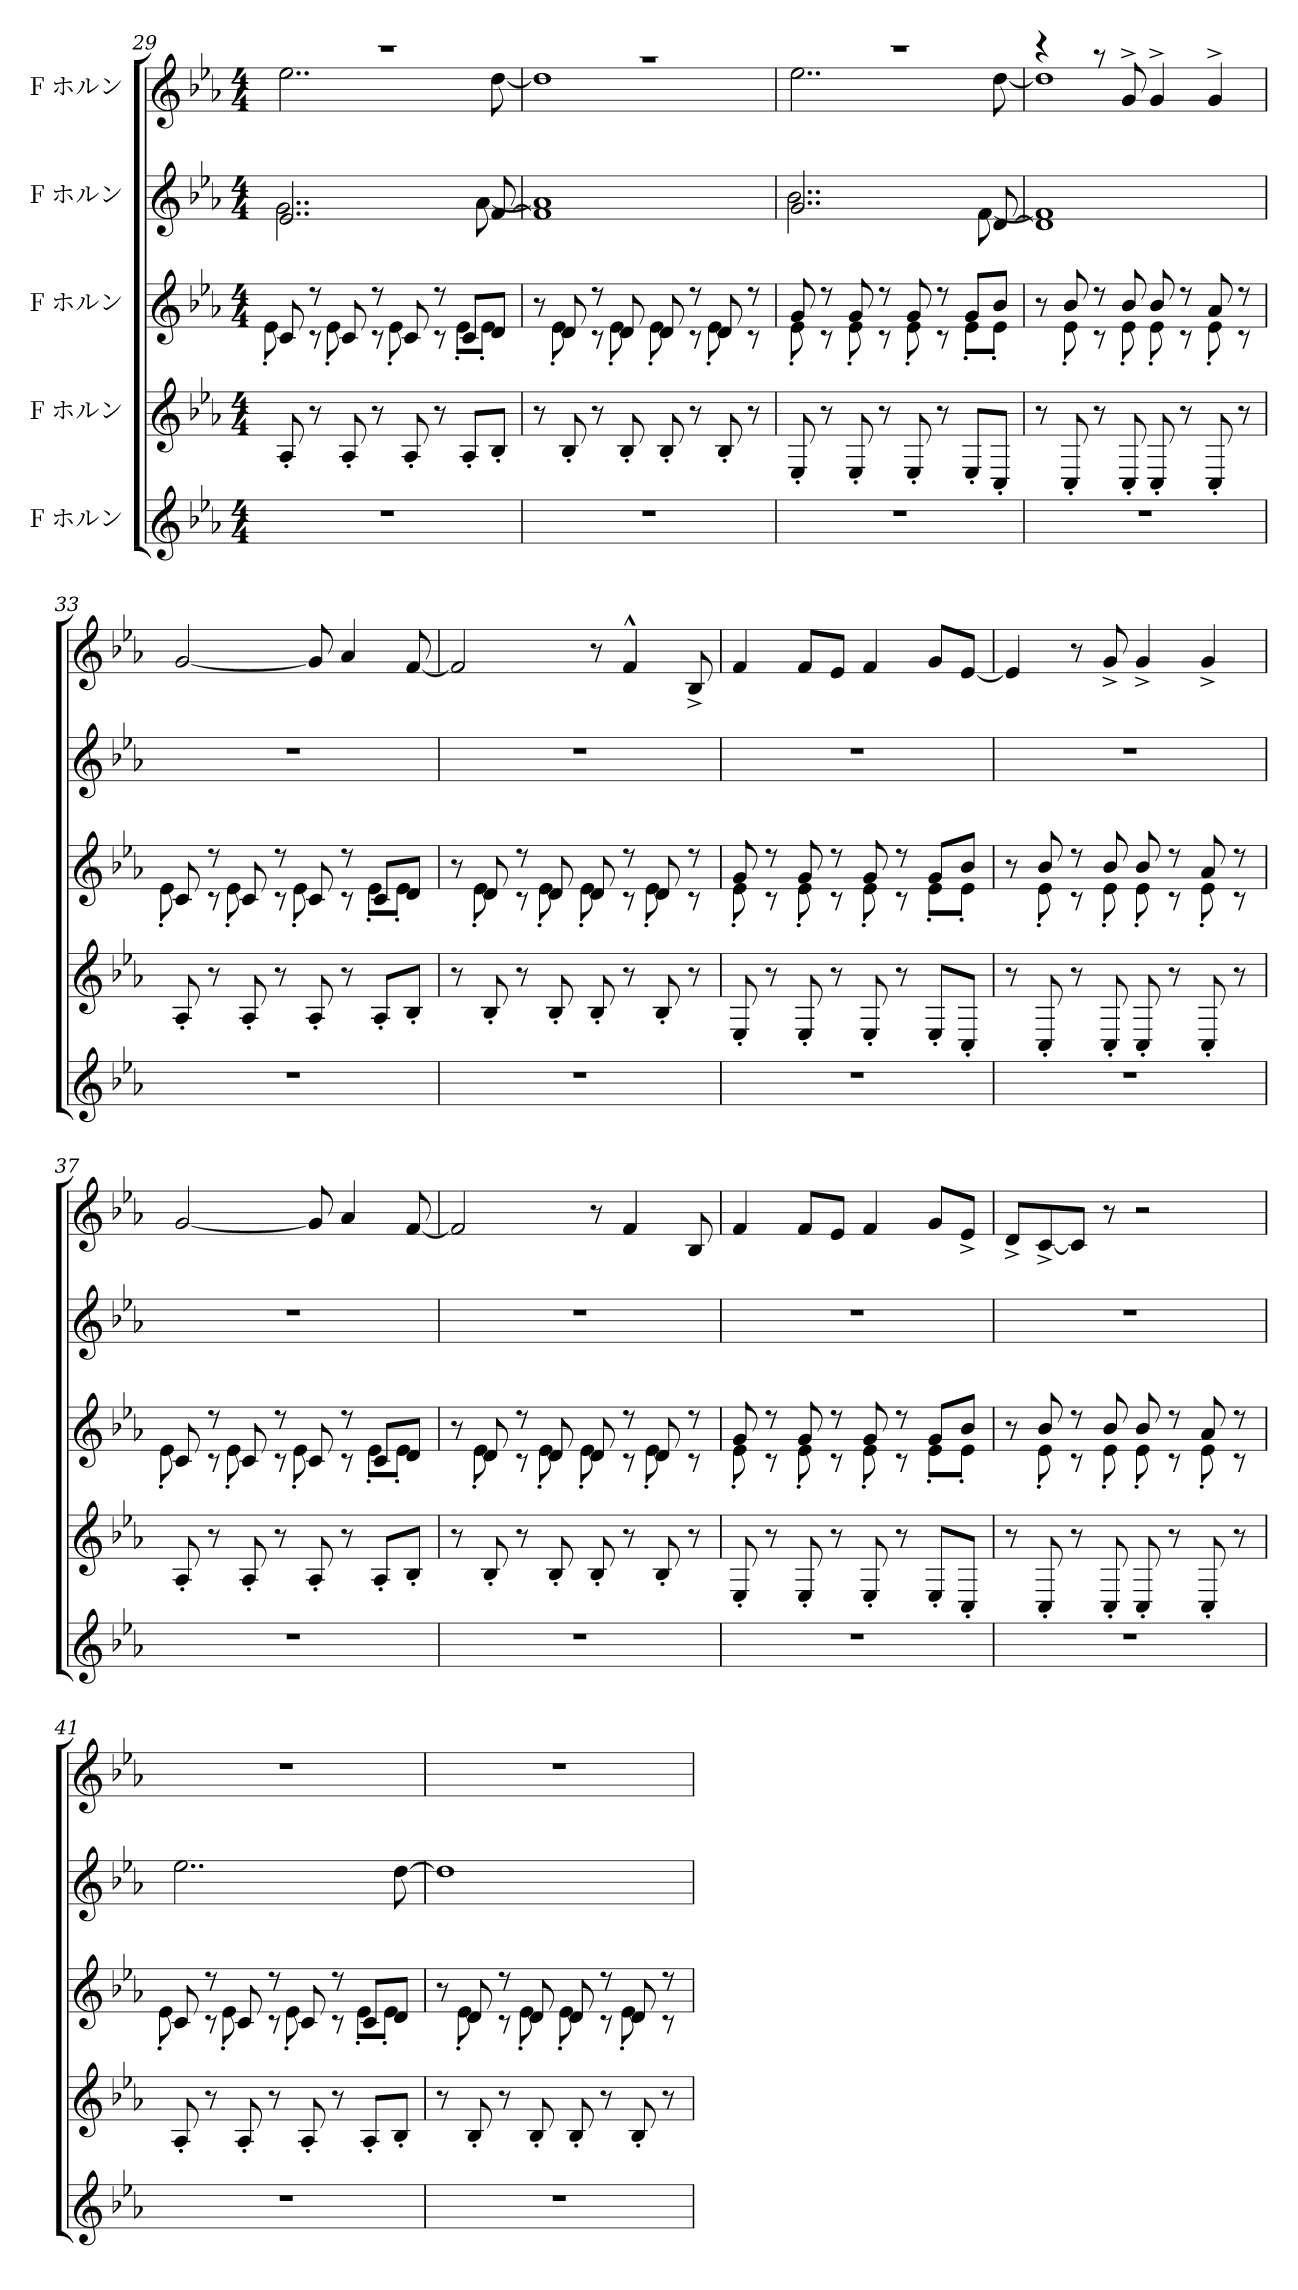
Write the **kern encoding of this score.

**kern	**kern	**kern	**kern	**kern
*part5	*part4	*part3	*part2	*part1
*staff5	*staff4	*staff3	*staff2	*staff1
*I"F ホルン	*I"F ホルン	*I"F ホルン	*I"F ホルン	*I"F ホルン
*clefG2	*clefG2	*clefG2	*clefG2	*clefG2
*ITrd4c7	*ITrd4c7	*ITrd4c7	*ITrd4c7	*ITrd4c7
*k[b-e-a-d-]	*k[b-e-a-d-]	*k[b-e-a-d-]	*k[b-e-a-d-]	*k[b-e-a-d-]
*M4/4	*M4/4	*M4/4	*M4/4	*M4/4
=29	=29	=29	=29	=29
*	*	*^	*^	*^
1r	8D-'/	8F/	8A-'\	2..A-/	2..c\	1r	2..a-\
.	8r	8r	8r	.	.	.	.
.	8D-'/	8F/	8A-'\	.	.	.	.
.	8r	8r	8r	.	.	.	.
.	8D-'/	8F/	8A-'\	.	.	.	.
.	8r	8r	8r	.	.	.	.
.	8D-'/L	8F/L	8A-'\L	.	.	.	.
.	8E-'/J	8G/J	8A-'\J	[8B-/	[8d-\	.	[8g\
!!LO:LB:g=z	!!
=30	=30	=30	=30	=30	=30	=30	=30
1r	8r	8r	8ryy	1B-]	1d-]	1r	1g]
.	8E-'/	8G/	8A-'\	.	.	.	.
.	8r	8r	8r	.	.	.	.
.	8E-'/	8G/	8A-'\	.	.	.	.
.	8E-'/	8G/	8A-'\	.	.	.	.
.	8r	8r	8r	.	.	.	.
.	8E-'/	8G/	8A-'\	.	.	.	.
.	8r	8r	8r	.	.	.	.
=31	=31	=31	=31	=31	=31	=31	=31
1r	8AA-'/	8c/	8A-'\	2..c/	2..e-\	1r	2..a-\
.	8r	8r	8r	.	.	.	.
.	8AA-'/	8c/	8A-'\	.	.	.	.
.	8r	8r	8r	.	.	.	.
.	8AA-'/	8c/	8A-'\	.	.	.	.
.	8r	8r	8r	.	.	.	.
.	8AA-'/L	8c/L	8A-'\L	.	.	.	.
.	8FF'/J	8e-/J	8A-'\J	[8G/	[8B-\	.	[8g\
=32	=32	=32	=32	=32	=32	=32	=32
1r	8r	8r	8ryy	1G]	1B-]	4r	1g]
.	8FF'/	8e-/	8A-'\	.	.	.	.
.	8r	8r	8r	.	.	8r	.
.	8FF'/	8e-/	8A-'\	.	.	8c^/	.
.	8FF'/	8e-/	8A-'\	.	.	4c^/	.
.	8r	8r	8r	.	.	.	.
.	8FF'/	8d-/	8A-'\	.	.	4c^/	.
.	8r	8r	8r	.	.	.	.
*	*	*	*	*v	*v	*	*
*	*	*	*	*	*v	*v
!!LO:PB:g=z
=33	=33	=33	=33	=33	=33
1r	8D-'/	8F/	8A-'\	1r	[2c/
.	8r	8r	8r	.	.
.	8D-'/	8F/	8A-'\	.	.
.	8r	8r	8r	.	.
.	8D-'/	8F/	8A-'\	.	8c/]
.	8r	8r	8r	.	4d-/
.	8D-'/L	8F/L	8A-'\L	.	.
.	8E-'/J	8G/J	8A-'\J	.	[8B-/
=34	=34	=34	=34	=34	=34
1r	8r	8r	8ryy	1r	2B-/]
.	8E-'/	8G/	8A-'\	.	.
.	8r	8r	8r	.	.
.	8E-'/	8G/	8A-'\	.	.
.	8E-'/	8G/	8A-'\	.	8r
.	8r	8r	8r	.	4B-^^/
.	8E-'/	8G/	8A-'\	.	.
.	8r	8r	8r	.	8E-^/
=35	=35	=35	=35	=35	=35
1r	8AA-'/	8c/	8A-'\	1r	4B-/
.	8r	8r	8r	.	.
.	8AA-'/	8c/	8A-'\	.	8B-/L
.	8r	8r	8r	.	8A-/J
.	8AA-'/	8c/	8A-'\	.	4B-/
.	8r	8r	8r	.	.
.	8AA-'/L	8c/L	8A-'\L	.	8c/L
.	8FF'/J	8e-/J	8A-'\J	.	[8A-/J
!!LO:LB:g=z
=36	=36	=36	=36	=36	=36
1r	8r	8r	8ryy	1r	4A-/]
.	8FF'/	8e-/	8A-'\	.	.
.	8r	8r	8r	.	8r
.	8FF'/	8e-/	8A-'\	.	8c^/
.	8FF'/	8e-/	8A-'\	.	4c^/
.	8r	8r	8r	.	.
.	8FF'/	8d-/	8A-'\	.	4c^/
.	8r	8r	8r	.	.
=37	=37	=37	=37	=37	=37
1r	8D-'/	8F/	8A-'\	1r	[2c/
.	8r	8r	8r	.	.
.	8D-'/	8F/	8A-'\	.	.
.	8r	8r	8r	.	.
.	8D-'/	8F/	8A-'\	.	8c/]
.	8r	8r	8r	.	4d-/
.	8D-'/L	8F/L	8A-'\L	.	.
.	8E-'/J	8G/J	8A-'\J	.	[8B-/
=38	=38	=38	=38	=38	=38
1r	8r	8r	8ryy	1r	2B-/]
.	8E-'/	8G/	8A-'\	.	.
.	8r	8r	8r	.	.
.	8E-'/	8G/	8A-'\	.	.
.	8E-'/	8G/	8A-'\	.	8r
.	8r	8r	8r	.	4B-/
.	8E-'/	8G/	8A-'\	.	.
.	8r	8r	8r	.	8E-/
!!LO:PB:g=z
=39	=39	=39	=39	=39	=39
1r	8AA-'/	8c/	8A-'\	1r	4B-/
.	8r	8r	8r	.	.
.	8AA-'/	8c/	8A-'\	.	8B-/L
.	8r	8r	8r	.	8A-/J
.	8AA-'/	8c/	8A-'\	.	4B-/
.	8r	8r	8r	.	.
.	8AA-'/L	8c/L	8A-'\L	.	8c/L
.	8FF'/J	8e-/J	8A-'\J	.	8A-^/J
=40	=40	=40	=40	=40	=40
1r	8r	8r	8ryy	1r	8G^/L
.	8FF'/	8e-/	8A-'\	.	[8F^/
.	8r	8r	8r	.	8F/J]
.	8FF'/	8e-/	8A-'\	.	8r
.	8FF'/	8e-/	8A-'\	.	2r
.	8r	8r	8r	.	.
.	8FF'/	8d-/	8A-'\	.	.
.	8r	8r	8r	.	.
=41	=41	=41	=41	=41	=41
1r	8D-'/	8F/	8A-'\	2..a-\	1r
.	8r	8r	8r	.	.
.	8D-'/	8F/	8A-'\	.	.
.	8r	8r	8r	.	.
.	8D-'/	8F/	8A-'\	.	.
.	8r	8r	8r	.	.
.	8D-'/L	8F/L	8A-'\L	.	.
.	8E-'/J	8G/J	8A-'\J	[8g\	.
!!LO:LB:g=z
=42	=42	=42	=42	=42	=42
1r	8r	8r	8ryy	1g]	1r
.	8E-'/	8G/	8A-'\	.	.
.	8r	8r	8r	.	.
.	8E-'/	8G/	8A-'\	.	.
.	8E-'/	8G/	8A-'\	.	.
.	8r	8r	8r	.	.
.	8E-'/	8G/	8A-'\	.	.
.	8r	8r	8r	.	.
*	*	*v	*v	*	*
=	=	=	=	=
*-	*-	*-	*-	*-
